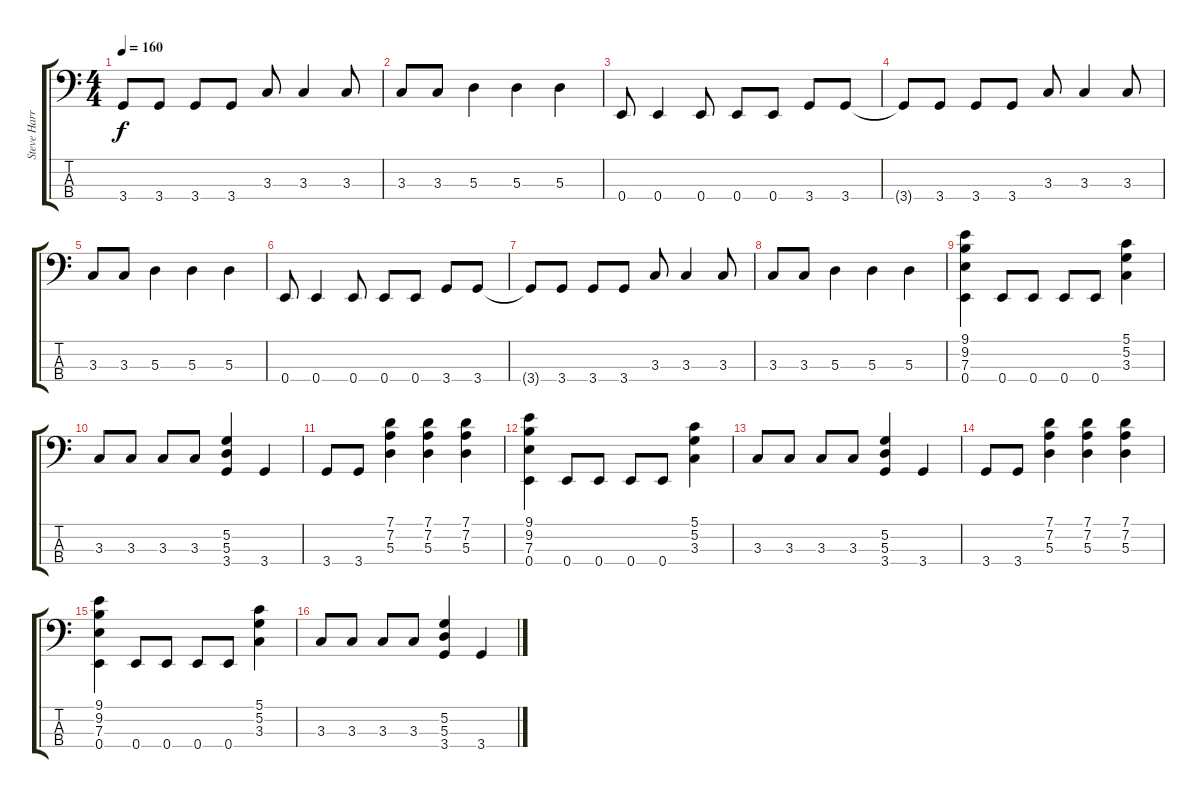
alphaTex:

\track ("Steve Harris" "Steve Harr") {instrument slapbass2}
\staff {score tabs}
\tuning (G2 D2 A1 E1) {hide}
\ts (4 4)
\tempo 160
\clef f4
\ks c
3.4{t}.8{dy f} 3.4.8 3.4.8 3.4.8 3.3.8 3.3.4 3.3.8 |
3.3.8 3.3.8 5.3.4 5.3.4 5.3.4 |
0.4.8 0.4.4 0.4.8 0.4.8 0.4.8 3.4.8 3.4.8 |
3.4{t}.8 3.4.8 3.4.8 3.4.8 3.3.8 3.3.4 3.3.8 |
3.3.8 3.3.8 5.3.4 5.3.4 5.3.4 |
0.4.8 0.4.4 0.4.8 0.4.8 0.4.8 3.4.8 3.4.8 |
3.4{t}.8 3.4.8 3.4.8 3.4.8 3.3.8 3.3.4 3.3.8 |
3.3.8 3.3.8 5.3.4 5.3.4 5.3.4 |
(9.1 9.2 7.3 0.4).4 0.4.8 0.4.8 0.4.8 0.4.8 (5.1 5.2 3.3).4 |
3.3.8 3.3.8 3.3.8 3.3.8 (5.2 5.3 3.4).4 3.4.4 |
3.4.8 3.4.8 (7.1 7.2 5.3).4 (7.1 7.2 5.3).4 (7.1 7.2 5.3).4 |
(9.1 9.2 7.3 0.4).4 0.4.8 0.4.8 0.4.8 0.4.8 (5.1 5.2 3.3).4 |
3.3.8 3.3.8 3.3.8 3.3.8 (5.2 5.3 3.4).4 3.4.4 |
3.4.8 3.4.8 (7.1 7.2 5.3).4 (7.1 7.2 5.3).4 (7.1 7.2 5.3).4 |
(9.1 9.2 7.3 0.4).4 0.4.8 0.4.8 0.4.8 0.4.8 (5.1 5.2 3.3).4 |
3.3.8 3.3.8 3.3.8 3.3.8 (5.2 5.3 3.4).4 3.4.4
